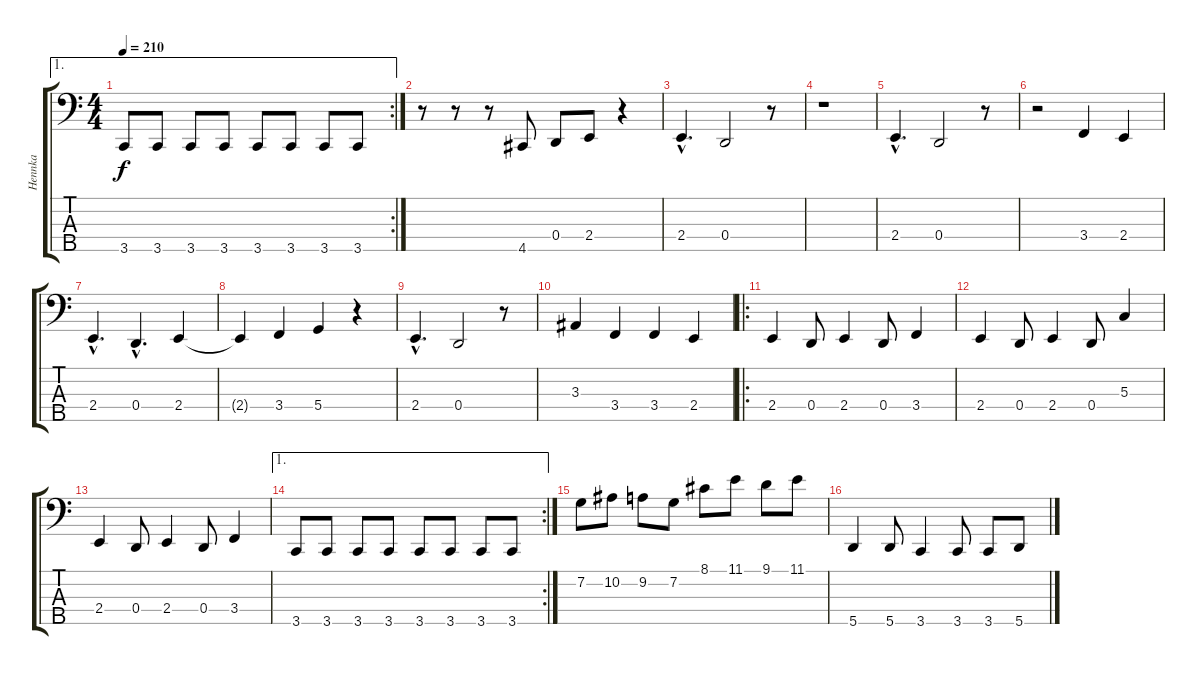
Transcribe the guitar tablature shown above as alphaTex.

\track ("Hennka" "Hennka") {instrument electricbasspick}
\staff {score tabs}
\tuning (F2 C2 G1 D1 A0) {hide}
\ae 1
\rc 2
\ts (4 4)
\tempo 210
\clef f4
\ks c
3.5.8{dy f} 3.5.8 3.5.8 3.5.8 3.5.8 3.5.8 3.5.8 3.5.8 |
r.8 r.8 r.8 4.5.8 0.4.8 2.4.8 r.4 |
2.4{hac}.4{d} 0.4.2 r.8 |
r.1 |
2.4{hac}.4{d} 0.4.2 r.8 |
r.2 3.4.4 2.4.4 |
2.4{hac}.4{d} 0.4{hac}.4{d} 2.4.4 |
2.4{t}.4 3.4.4 5.4.4 r.4 |
2.4{hac}.4{d} 0.4.2 r.8 |
3.3.4 3.4.4 3.4.4 2.4.4 |
\ro
2.4.4 0.4.8 2.4.4 0.4.8 3.4.4 |
2.4.4 0.4.8 2.4.4 0.4.8 5.3.4 |
2.4.4 0.4.8 2.4.4 0.4.8 3.4.4 |
\ae 1
\rc 2
3.5.8 3.5.8 3.5.8 3.5.8 3.5.8 3.5.8 3.5.8 3.5.8 |
7.2.8 10.2.8 9.2.8 7.2.8 8.1.8 11.1.8 9.1.8 11.1.8 |
5.5.4 5.5.8 3.5.4 3.5.8 3.5.8 5.5.8
